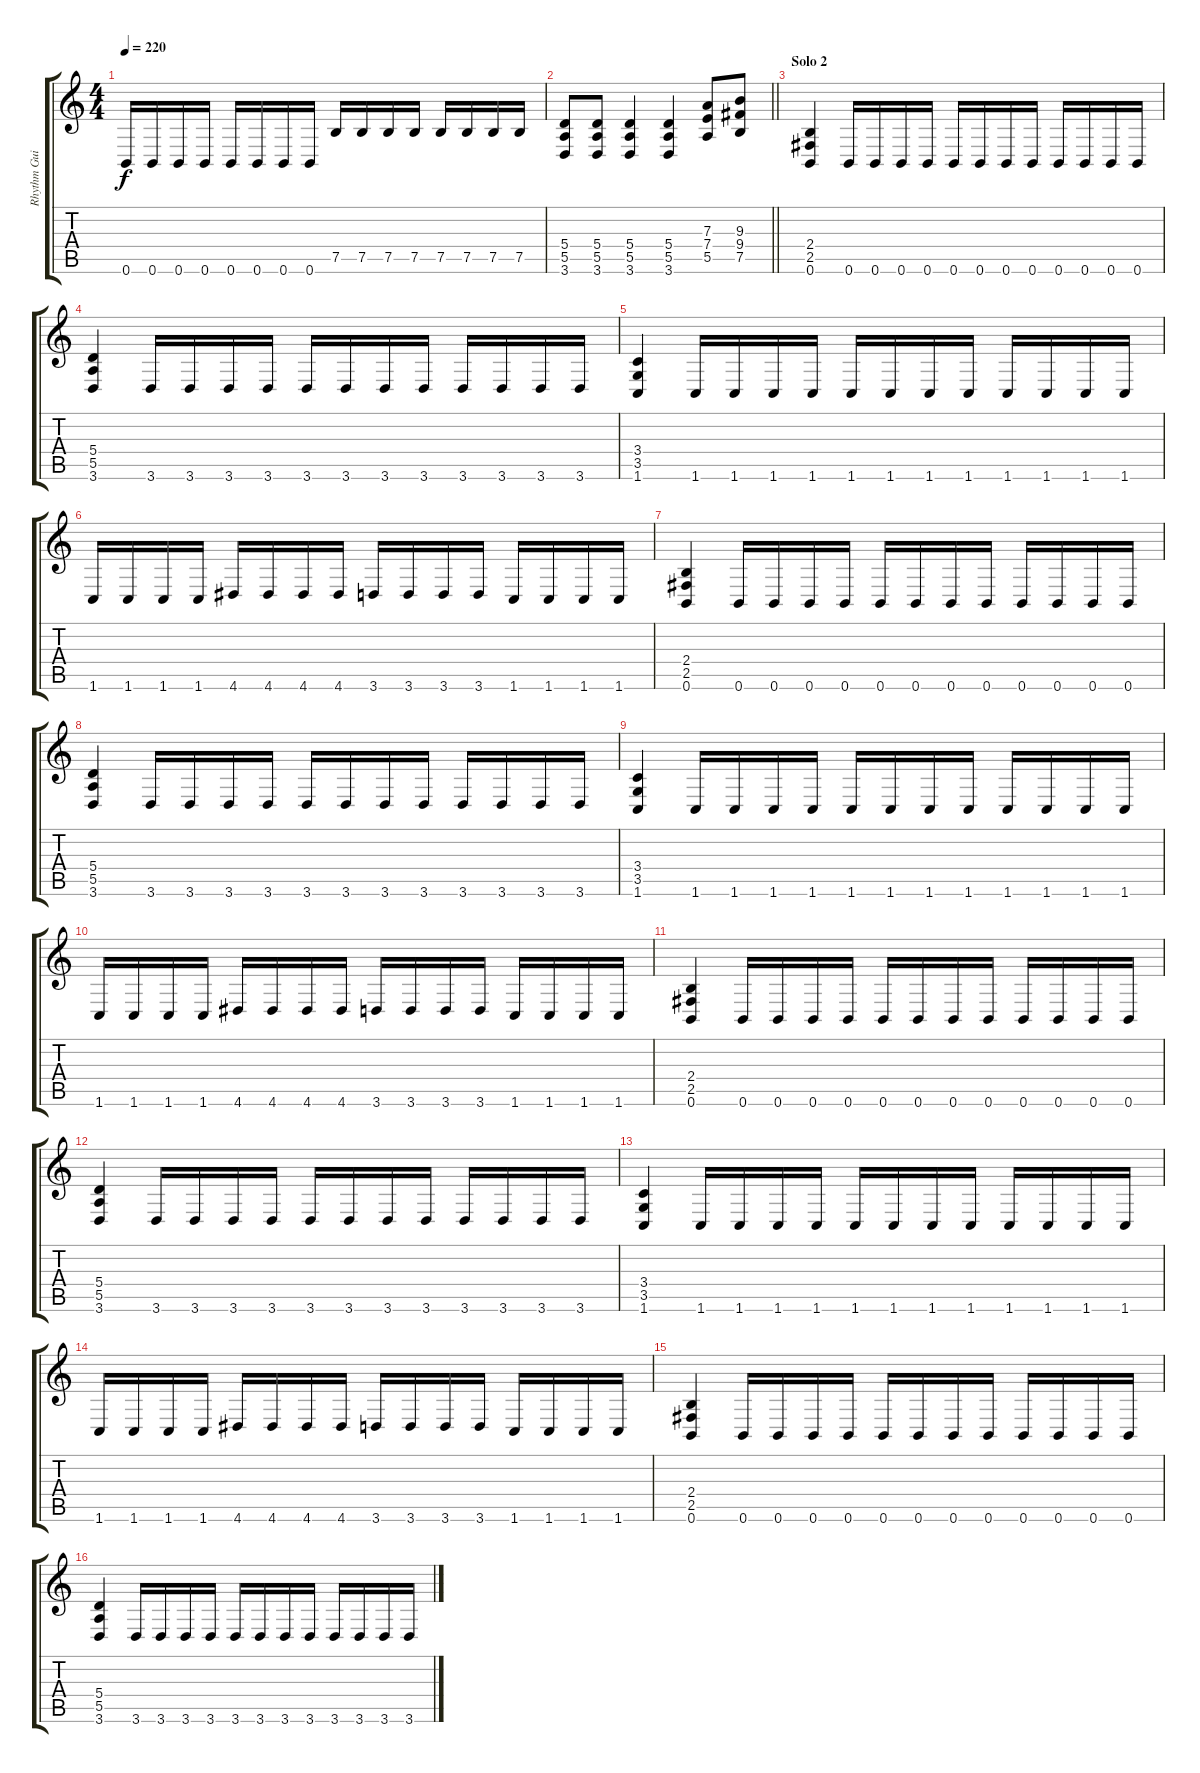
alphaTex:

\track ("Rhythm Guitar I" "Rhythm Gui") {instrument distortionguitar}
\staff {score tabs}
\tuning (B3 Gb3 D3 A2 E2 B1) {hide}
\ts (4 4)
\tempo 220
\clef g2
\ks c
0.6.16{dy f} 0.6.16 0.6.16 0.6.16 0.6.16 0.6.16 0.6.16 0.6.16 7.5.16 7.5.16 7.5.16 7.5.16 7.5.16 7.5.16 7.5.16 7.5.16 |
\barLineRight lightlight
(5.4 5.5 3.6).8 (5.4 5.5 3.6).8 (5.4 5.5 3.6).4 (5.4 5.5 3.6).4 (7.3 7.4 5.5).8 (9.3 9.4 7.5).8 |
\section ("" "Solo 2")
(2.4 2.5 0.6).4 0.6.16 0.6.16 0.6.16 0.6.16 0.6.16 0.6.16 0.6.16 0.6.16 0.6.16 0.6.16 0.6.16 0.6.16 |
(5.4 5.5 3.6).4 3.6.16 3.6.16 3.6.16 3.6.16 3.6.16 3.6.16 3.6.16 3.6.16 3.6.16 3.6.16 3.6.16 3.6.16 |
(3.4 3.5 1.6).4 1.6.16 1.6.16 1.6.16 1.6.16 1.6.16 1.6.16 1.6.16 1.6.16 1.6.16 1.6.16 1.6.16 1.6.16 |
1.6.16 1.6.16 1.6.16 1.6.16 4.6.16 4.6.16 4.6.16 4.6.16 3.6.16 3.6.16 3.6.16 3.6.16 1.6.16 1.6.16 1.6.16 1.6.16 |
(2.4 2.5 0.6).4 0.6.16 0.6.16 0.6.16 0.6.16 0.6.16 0.6.16 0.6.16 0.6.16 0.6.16 0.6.16 0.6.16 0.6.16 |
(5.4 5.5 3.6).4 3.6.16 3.6.16 3.6.16 3.6.16 3.6.16 3.6.16 3.6.16 3.6.16 3.6.16 3.6.16 3.6.16 3.6.16 |
(3.4 3.5 1.6).4 1.6.16 1.6.16 1.6.16 1.6.16 1.6.16 1.6.16 1.6.16 1.6.16 1.6.16 1.6.16 1.6.16 1.6.16 |
1.6.16 1.6.16 1.6.16 1.6.16 4.6.16 4.6.16 4.6.16 4.6.16 3.6.16 3.6.16 3.6.16 3.6.16 1.6.16 1.6.16 1.6.16 1.6.16 |
(2.4 2.5 0.6).4 0.6.16 0.6.16 0.6.16 0.6.16 0.6.16 0.6.16 0.6.16 0.6.16 0.6.16 0.6.16 0.6.16 0.6.16 |
(5.4 5.5 3.6).4 3.6.16 3.6.16 3.6.16 3.6.16 3.6.16 3.6.16 3.6.16 3.6.16 3.6.16 3.6.16 3.6.16 3.6.16 |
(3.4 3.5 1.6).4 1.6.16 1.6.16 1.6.16 1.6.16 1.6.16 1.6.16 1.6.16 1.6.16 1.6.16 1.6.16 1.6.16 1.6.16 |
1.6.16 1.6.16 1.6.16 1.6.16 4.6.16 4.6.16 4.6.16 4.6.16 3.6.16 3.6.16 3.6.16 3.6.16 1.6.16 1.6.16 1.6.16 1.6.16 |
(2.4 2.5 0.6).4 0.6.16 0.6.16 0.6.16 0.6.16 0.6.16 0.6.16 0.6.16 0.6.16 0.6.16 0.6.16 0.6.16 0.6.16 |
(5.4 5.5 3.6).4 3.6.16 3.6.16 3.6.16 3.6.16 3.6.16 3.6.16 3.6.16 3.6.16 3.6.16 3.6.16 3.6.16 3.6.16
